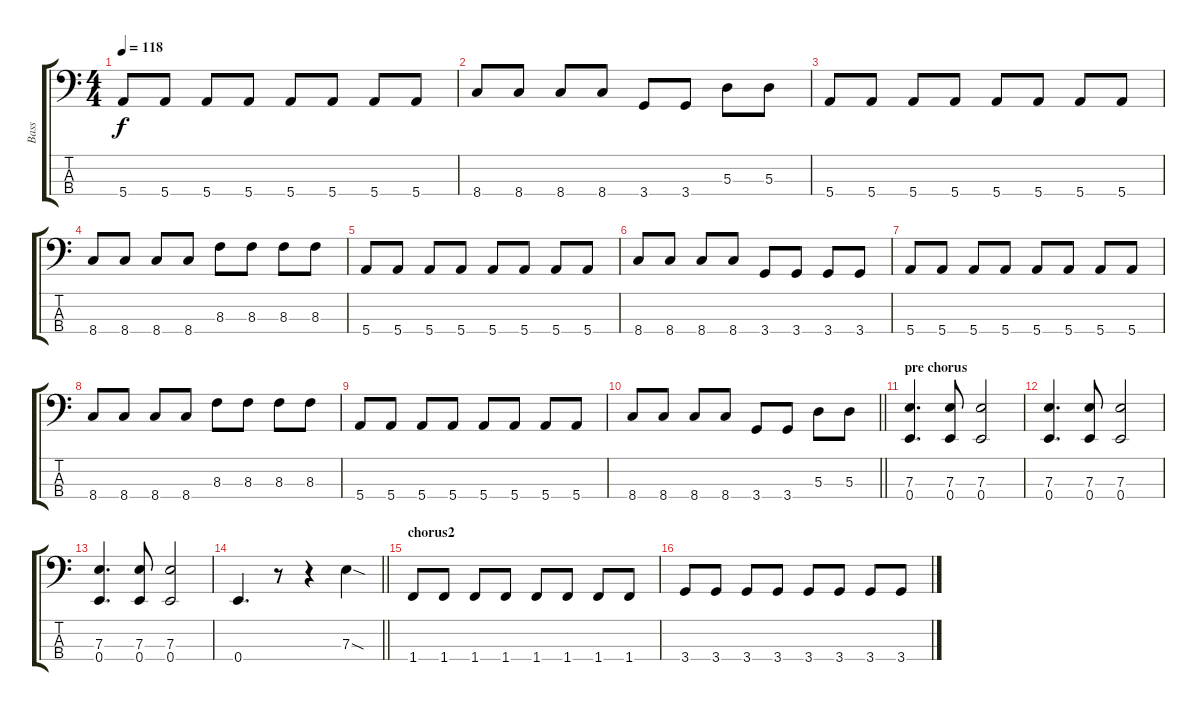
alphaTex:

\track ("Bass" "Bass") {instrument electricbasspick}
\staff {score tabs}
\tuning (G2 D2 A1 E1) {hide}
\ts (4 4)
\tempo 118
\clef f4
\ks c
5.4.8{dy f} 5.4.8 5.4.8 5.4.8 5.4.8 5.4.8 5.4.8 5.4.8 |
8.4.8 8.4.8 8.4.8 8.4.8 3.4.8 3.4.8 5.3.8 5.3.8 |
5.4.8 5.4.8 5.4.8 5.4.8 5.4.8 5.4.8 5.4.8 5.4.8 |
8.4.8 8.4.8 8.4.8 8.4.8 8.3.8 8.3.8 8.3.8 8.3.8 |
5.4.8 5.4.8 5.4.8 5.4.8 5.4.8 5.4.8 5.4.8 5.4.8 |
8.4.8 8.4.8 8.4.8 8.4.8 3.4.8 3.4.8 3.4.8 3.4.8 |
5.4.8 5.4.8 5.4.8 5.4.8 5.4.8 5.4.8 5.4.8 5.4.8 |
8.4.8 8.4.8 8.4.8 8.4.8 8.3.8 8.3.8 8.3.8 8.3.8 |
5.4.8 5.4.8 5.4.8 5.4.8 5.4.8 5.4.8 5.4.8 5.4.8 |
\barLineRight lightlight
8.4.8 8.4.8 8.4.8 8.4.8 3.4.8 3.4.8 5.3.8 5.3.8 |
\section ("" "pre chorus")
(7.3 0.4).4{d} (7.3 0.4).8 (7.3 0.4).2 |
(7.3 0.4).4{d} (7.3 0.4).8 (7.3 0.4).2 |
(7.3 0.4).4{d} (7.3 0.4).8 (7.3 0.4).2 |
\barLineRight lightlight
0.4.4{d} r.8 r.4 7.3{sod}.4 |
\section ("" "chorus2")
1.4.8 1.4.8 1.4.8 1.4.8 1.4.8 1.4.8 1.4.8 1.4.8 |
3.4.8 3.4.8 3.4.8 3.4.8 3.4.8 3.4.8 3.4.8 3.4.8
